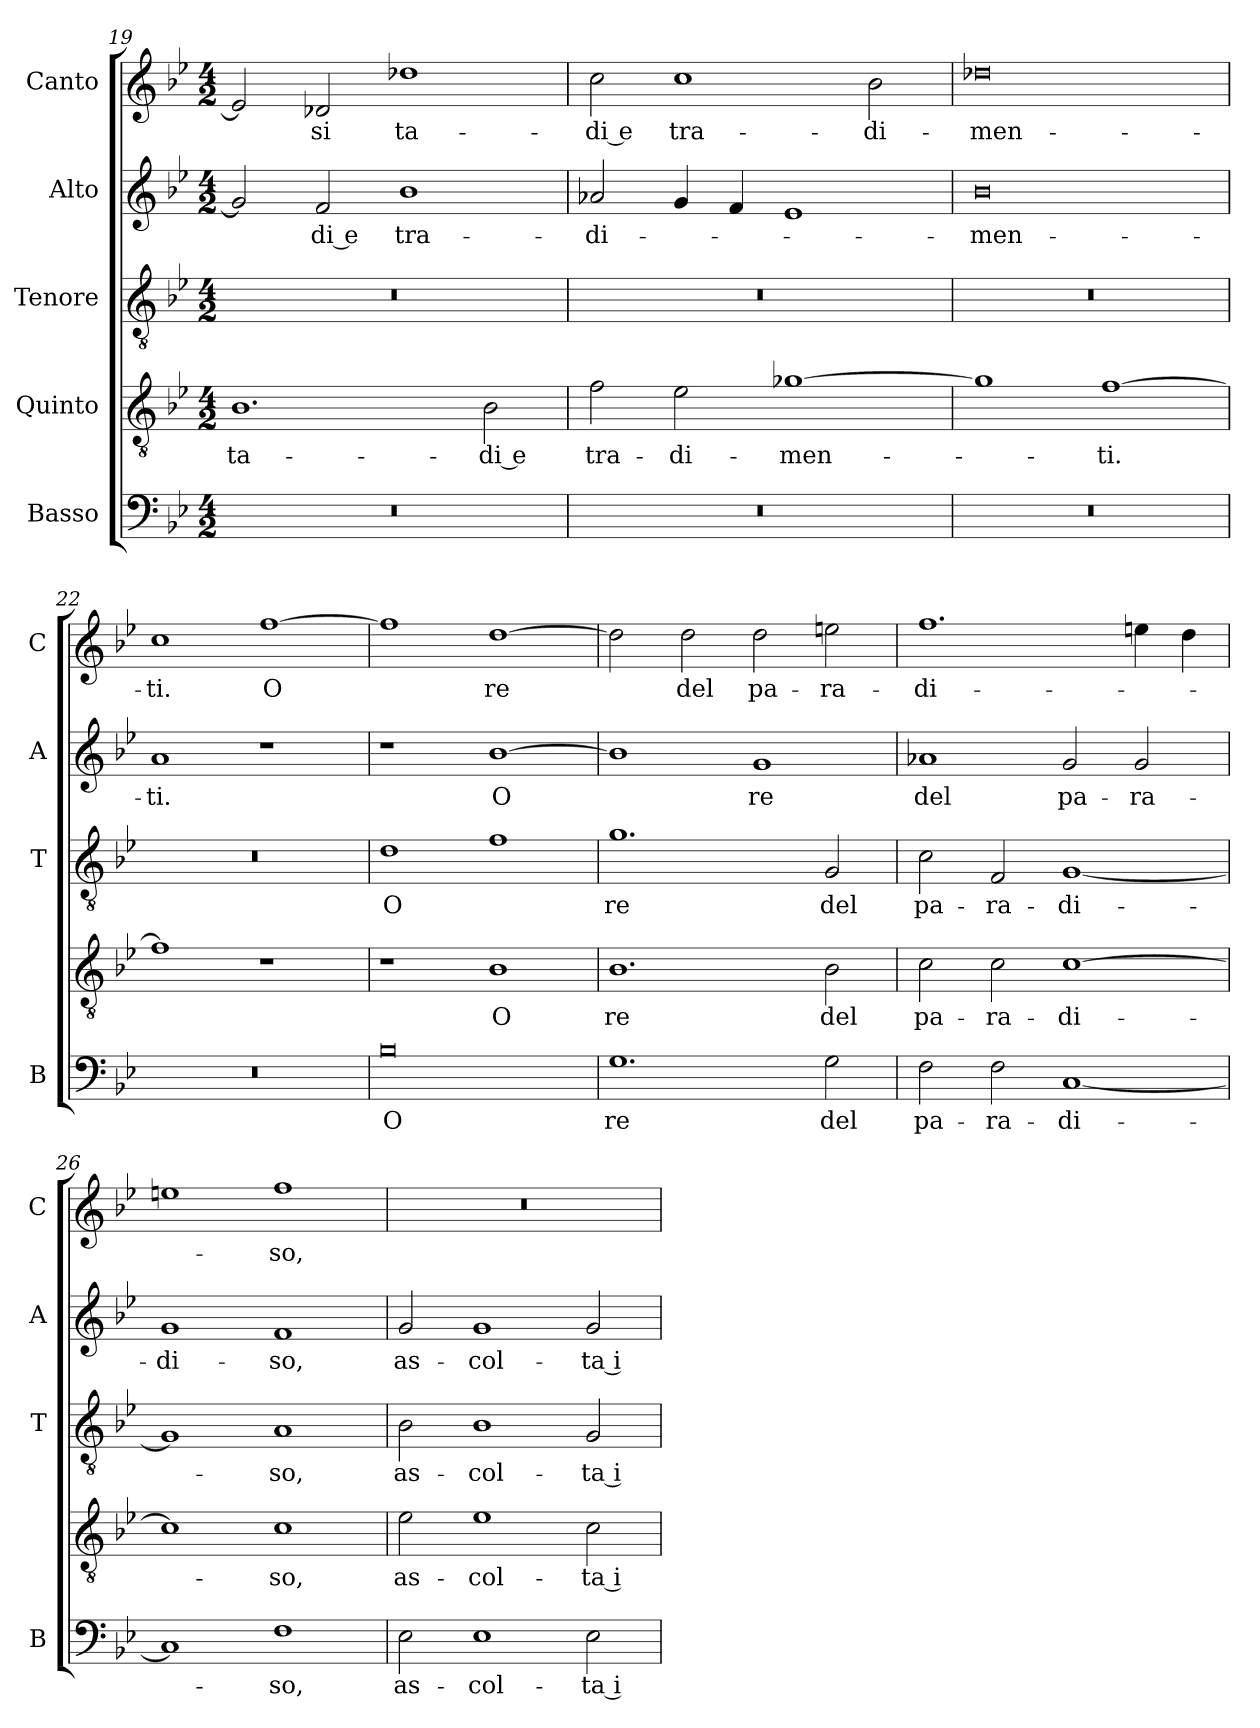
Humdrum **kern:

**kern	**text	**kern	**text	**kern	**text	**kern	**text	**kern	**text
*part5	*part5	*part4	*part4	*part3	*part3	*part2	*part2	*part1	*part1
*staff5	*staff5	*staff4	*staff4	*staff3	*staff3	*staff2	*staff2	*staff1	*staff1
*I"Basso	*	*I"Quinto	*	*I"Tenore	*	*I"Alto	*	*I"Canto	*
*I'B	*	*	*	*I'T	*	*I'A	*	*I'C	*
*clefF4	*	*clefGv2	*	*clefGv2	*	*clefG2	*	*clefG2	*
*k[b-e-]	*	*k[b-e-]	*	*k[b-e-]	*	*k[b-e-]	*	*k[b-e-]	*
*B-:	*	*B-:	*	*B-:	*	*B-:	*	*B-:	*
*M4/2	*	*M4/2	*	*M4/2	*	*M4/2	*	*M4/2	*
=19	=19	=19	=19	=19	=19	=19	=19	=19	=19
!	!	!	!LO:LY:b	!	!	!	!	!	!
0r	.	1.B-	ta-	0r	.	2g-/]	.	2e-/]	.
!	!	!	!	!	!	!	!LO:LY:b	!	!LO:LY:b
.	.	.	.	.	.	2f/	-di e	2d-X/	-si
!	!	!	!	!	!	!	!LO:LY:b	!	!LO:LY:b
.	.	.	.	.	.	1b-	tra-	1dd-X	ta-
!	!	!	!LO:LY:b	!	!	!	!	!	!
.	.	2B-\	-di e	.	.	.	.	.	.
=20	=20	=20	=20	=20	=20	=20	=20	=20	=20
!	!	!	!LO:LY:b	!	!	!	!LO:LY:b	!	!LO:LY:b
0r	.	2f\	tra-	0r	.	2a-X/	-di-	2cc\	-di e
!	!	!	!LO:LY:b	!	!	!	!	!	!LO:LY:b
.	.	2e-\	-di-	.	.	4g/	.	1cc	tra-
.	.	.	.	.	.	4f/	.	.	.
!	!	!	!LO:LY:b	!	!	!	!	!	!
.	.	[1g-X	-men-	.	.	1e-	.	.	.
!	!	!	!	!	!	!	!	!	!LO:LY:b
.	.	.	.	.	.	.	.	2b-\	-di-
=21	=21	=21	=21	=21	=21	=21	=21	=21	=21
!	!	!	!	!	!	!	!LO:LY:b	!	!LO:LY:b
0r	.	1g-]	.	0r	.	0b-	-men-	0dd-X	-men-
!	!	!	!LO:LY:b	!	!	!	!	!	!
.	.	[1f	-ti.	.	.	.	.	.	.
=22	=22	=22	=22	=22	=22	=22	=22	=22	=22
!	!	!	!	!	!	!	!LO:LY:b	!	!LO:LY:b
0r	.	1f]	.	0r	.	1a	-ti.	1cc	-ti.
!	!	!	!	!	!	!	!	!	!LO:LY:b
.	.	1r	.	.	.	1r	.	[1ff	O
!!LO:PB:g=z
=23	=23	=23	=23	=23	=23	=23	=23	=23	=23
!	!LO:LY:b	!	!	!	!LO:LY:b	!	!	!	!
0B-	O	1r	.	1d	O	1r	.	1ff]	.
!	!	!	!LO:LY:b	!	!	!	!LO:LY:b	!	!LO:LY:b
.	.	1B-	O	1f	.	[1b-	O	[1dd	re
=24	=24	=24	=24	=24	=24	=24	=24	=24	=24
!	!LO:LY:b	!	!LO:LY:b	!	!LO:LY:b	!	!	!	!
1.G	re	1.B-	re	1.g	re	1b-]	.	2dd\]	.
!	!	!	!	!	!	!	!	!	!LO:LY:b
.	.	.	.	.	.	.	.	2dd\	del
!	!	!	!	!	!	!	!LO:LY:b	!	!LO:LY:b
.	.	.	.	.	.	1g	re	2dd\	pa-
!	!LO:LY:b	!	!LO:LY:b	!	!LO:LY:b	!	!	!	!LO:LY:b
2G\	del	2B-\	del	2G/	del	.	.	2een\	-ra-
=25	=25	=25	=25	=25	=25	=25	=25	=25	=25
!	!LO:LY:b	!	!LO:LY:b	!	!LO:LY:b	!	!LO:LY:b	!	!LO:LY:b
2F\	pa-	2c\	pa-	2c\	pa-	1a-X	del	1.ff	-di-
!	!LO:LY:b	!	!LO:LY:b	!	!LO:LY:b	!	!	!	!
2F\	-ra-	2c\	-ra-	2F/	-ra-	.	.	.	.
!	!LO:LY:b	!	!LO:LY:b	!	!LO:LY:b	!	!LO:LY:b	!	!
[1C	-di-	[1c	-di-	[1G	-di-	2g/	pa-	.	.
!	!	!	!	!	!	!	!LO:LY:b	!	!
.	.	.	.	.	.	2g/	-ra-	4een\	.
.	.	.	.	.	.	.	.	4dd\	.
=26	=26	=26	=26	=26	=26	=26	=26	=26	=26
!	!	!	!	!	!	!	!LO:LY:b	!	!
1C]	.	1c]	.	1G]	.	1g	-di-	1een	.
!	!LO:LY:b	!	!LO:LY:b	!	!LO:LY:b	!	!LO:LY:b	!	!LO:LY:b
1F	-so,	1c	-so,	1A	-so,	1f	-so,	1ff	-so,
=27	=27	=27	=27	=27	=27	=27	=27	=27	=27
!	!LO:LY:b	!	!LO:LY:b	!	!LO:LY:b	!	!LO:LY:b	!	!
2E-\	as-	2e-\	as-	2B-\	as-	2g/	as-	0r	.
!	!LO:LY:b	!	!LO:LY:b	!	!LO:LY:b	!	!LO:LY:b	!	!
1E-	-col-	1e-	-col-	1B-	-col-	1g	-col-	.	.
!	!LO:LY:b	!	!LO:LY:b	!	!LO:LY:b	!	!LO:LY:b	!	!
2E-\	-ta i	2c\	-ta i	2G/	-ta i	2g/	-ta i	.	.
=	=	=	=	=	=	=	=	=	=
*-	*-	*-	*-	*-	*-	*-	*-	*-	*-
